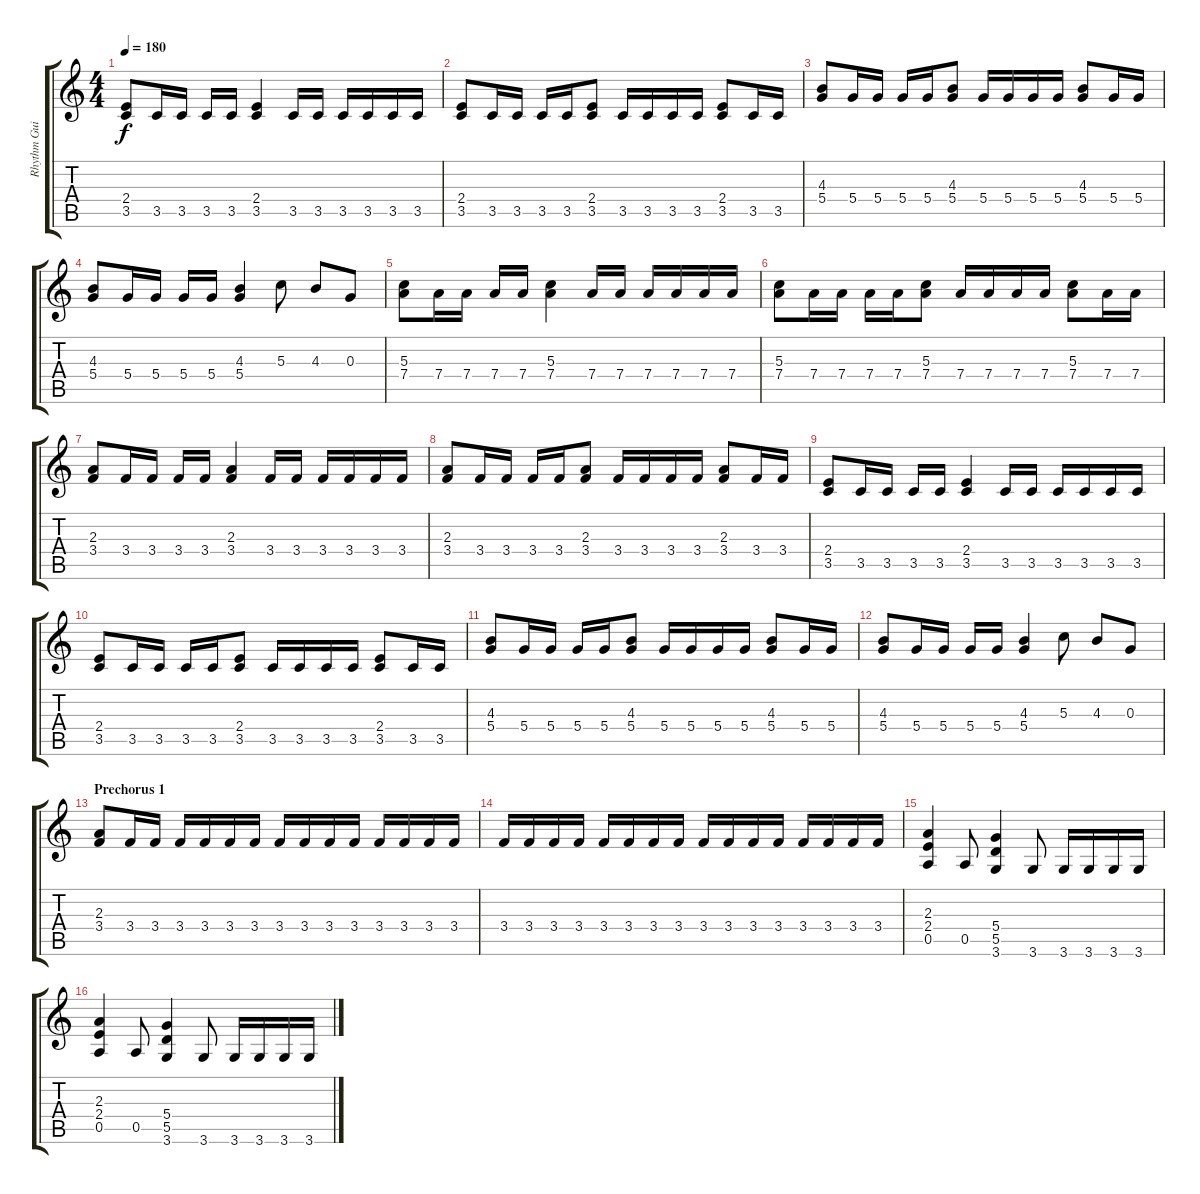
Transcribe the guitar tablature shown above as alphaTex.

\track ("Rhythm Guitar 2 " "Rhythm Gui") {instrument overdrivenguitar}
\staff {score tabs}
\tuning (E4 B3 G3 D3 A2 E2) {hide}
\ts (4 4)
\tempo 180
\clef g2
\ks c
(2.4 3.5).8{dy f} 3.5.16 3.5.16 3.5.16 3.5.16 (2.4 3.5).4 3.5.16 3.5.16 3.5.16 3.5.16 3.5.16 3.5.16 |
(2.4 3.5).8 3.5.16 3.5.16 3.5.16 3.5.16 (2.4 3.5).8 3.5.16 3.5.16 3.5.16 3.5.16 (2.4 3.5).8 3.5.16 3.5.16 |
(4.3 5.4).8 5.4.16 5.4.16 5.4.16 5.4.16 (4.3 5.4).8 5.4.16 5.4.16 5.4.16 5.4.16 (4.3 5.4).8 5.4.16 5.4.16 |
(4.3 5.4).8 5.4.16 5.4.16 5.4.16 5.4.16 (4.3 5.4).4 5.3.8 4.3.8 0.3.8 |
(5.3 7.4).8 7.4.16 7.4.16 7.4.16 7.4.16 (5.3 7.4).4 7.4.16 7.4.16 7.4.16 7.4.16 7.4.16 7.4.16 |
(5.3 7.4).8 7.4.16 7.4.16 7.4.16 7.4.16 (5.3 7.4).8 7.4.16 7.4.16 7.4.16 7.4.16 (5.3 7.4).8 7.4.16 7.4.16 |
(2.3 3.4).8 3.4.16 3.4.16 3.4.16 3.4.16 (2.3 3.4).4 3.4.16 3.4.16 3.4.16 3.4.16 3.4.16 3.4.16 |
(2.3 3.4).8 3.4.16 3.4.16 3.4.16 3.4.16 (2.3 3.4).8 3.4.16 3.4.16 3.4.16 3.4.16 (2.3 3.4).8 3.4.16 3.4.16 |
(2.4 3.5).8 3.5.16 3.5.16 3.5.16 3.5.16 (2.4 3.5).4 3.5.16 3.5.16 3.5.16 3.5.16 3.5.16 3.5.16 |
(2.4 3.5).8 3.5.16 3.5.16 3.5.16 3.5.16 (2.4 3.5).8 3.5.16 3.5.16 3.5.16 3.5.16 (2.4 3.5).8 3.5.16 3.5.16 |
(4.3 5.4).8 5.4.16 5.4.16 5.4.16 5.4.16 (4.3 5.4).8 5.4.16 5.4.16 5.4.16 5.4.16 (4.3 5.4).8 5.4.16 5.4.16 |
(4.3 5.4).8 5.4.16 5.4.16 5.4.16 5.4.16 (4.3 5.4).4 5.3.8 4.3.8 0.3.8 |
\section ("" "Prechorus 1")
(2.3 3.4).8 3.4.16 3.4.16 3.4.16 3.4.16 3.4.16 3.4.16 3.4.16 3.4.16 3.4.16 3.4.16 3.4.16 3.4.16 3.4.16 3.4.16 |
3.4.16 3.4.16 3.4.16 3.4.16 3.4.16 3.4.16 3.4.16 3.4.16 3.4.16 3.4.16 3.4.16 3.4.16 3.4.16 3.4.16 3.4.16 3.4.16 |
(2.3 2.4 0.5).4 0.5.8 (5.4 5.5 3.6).4 3.6.8 3.6.16 3.6.16 3.6.16 3.6.16 |
(2.3 2.4 0.5).4 0.5.8 (5.4 5.5 3.6).4 3.6.8 3.6.16 3.6.16 3.6.16 3.6.16
